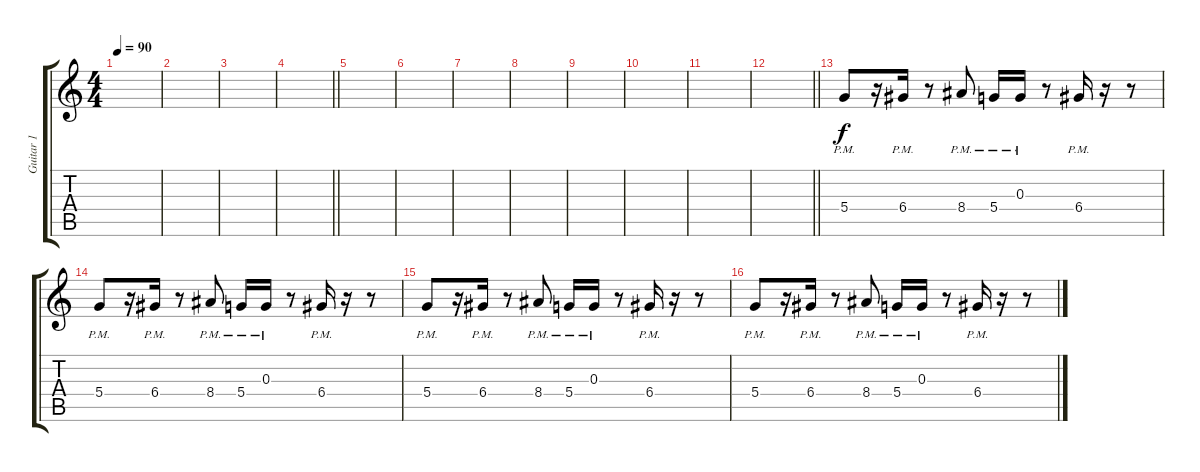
\track ("Guitar 1" "Guitar 1") {instrument electricguitarjazz}
\staff {score tabs}
\tuning (E4 B3 G3 D3 A2 E2) {hide}
\ts (4 4)
\tempo 90
\clef g2
\ks c
|
|
|
\barLineRight lightlight
|
|
|
|
|
|
|
|
\barLineRight lightlight
|
5.4{pm}.8 r.16 6.4{pm}.16 r.8 8.4{pm}.8 5.4{pm}.16 0.3{pm}.16 r.8 6.4{pm}.16 r.16 r.8 |
5.4{pm}.8 r.16 6.4{pm}.16 r.8 8.4{pm}.8 5.4{pm}.16 0.3{pm}.16 r.8 6.4{pm}.16 r.16 r.8 |
5.4{pm}.8 r.16 6.4{pm}.16 r.8 8.4{pm}.8 5.4{pm}.16 0.3{pm}.16 r.8 6.4{pm}.16 r.16 r.8 |
5.4{pm}.8 r.16 6.4{pm}.16 r.8 8.4{pm}.8 5.4{pm}.16 0.3{pm}.16 r.8 6.4{pm}.16 r.16 r.8
